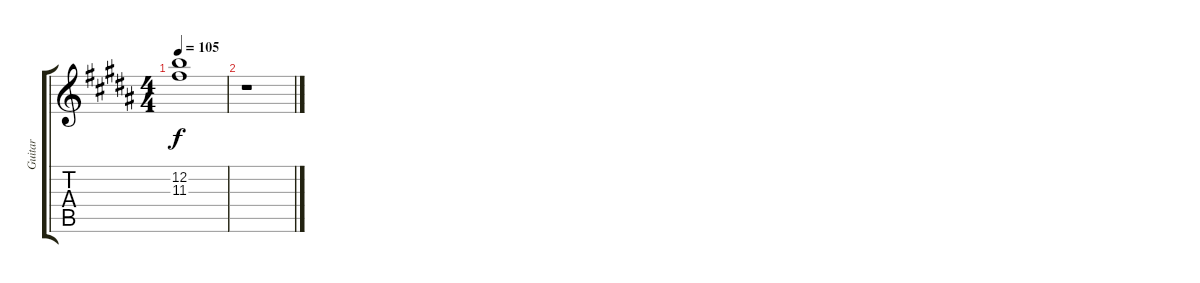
\track ("Guitar" "Guitar") {instrument electricguitarclean}
\staff {score tabs}
\tuning (E4 B3 G3 D3 A2 E2) {hide}
\ts (4 4)
\tempo 105
\clef g2
\ks b
(12.2{t} 11.3{t}).1{dy f} |
r.1
